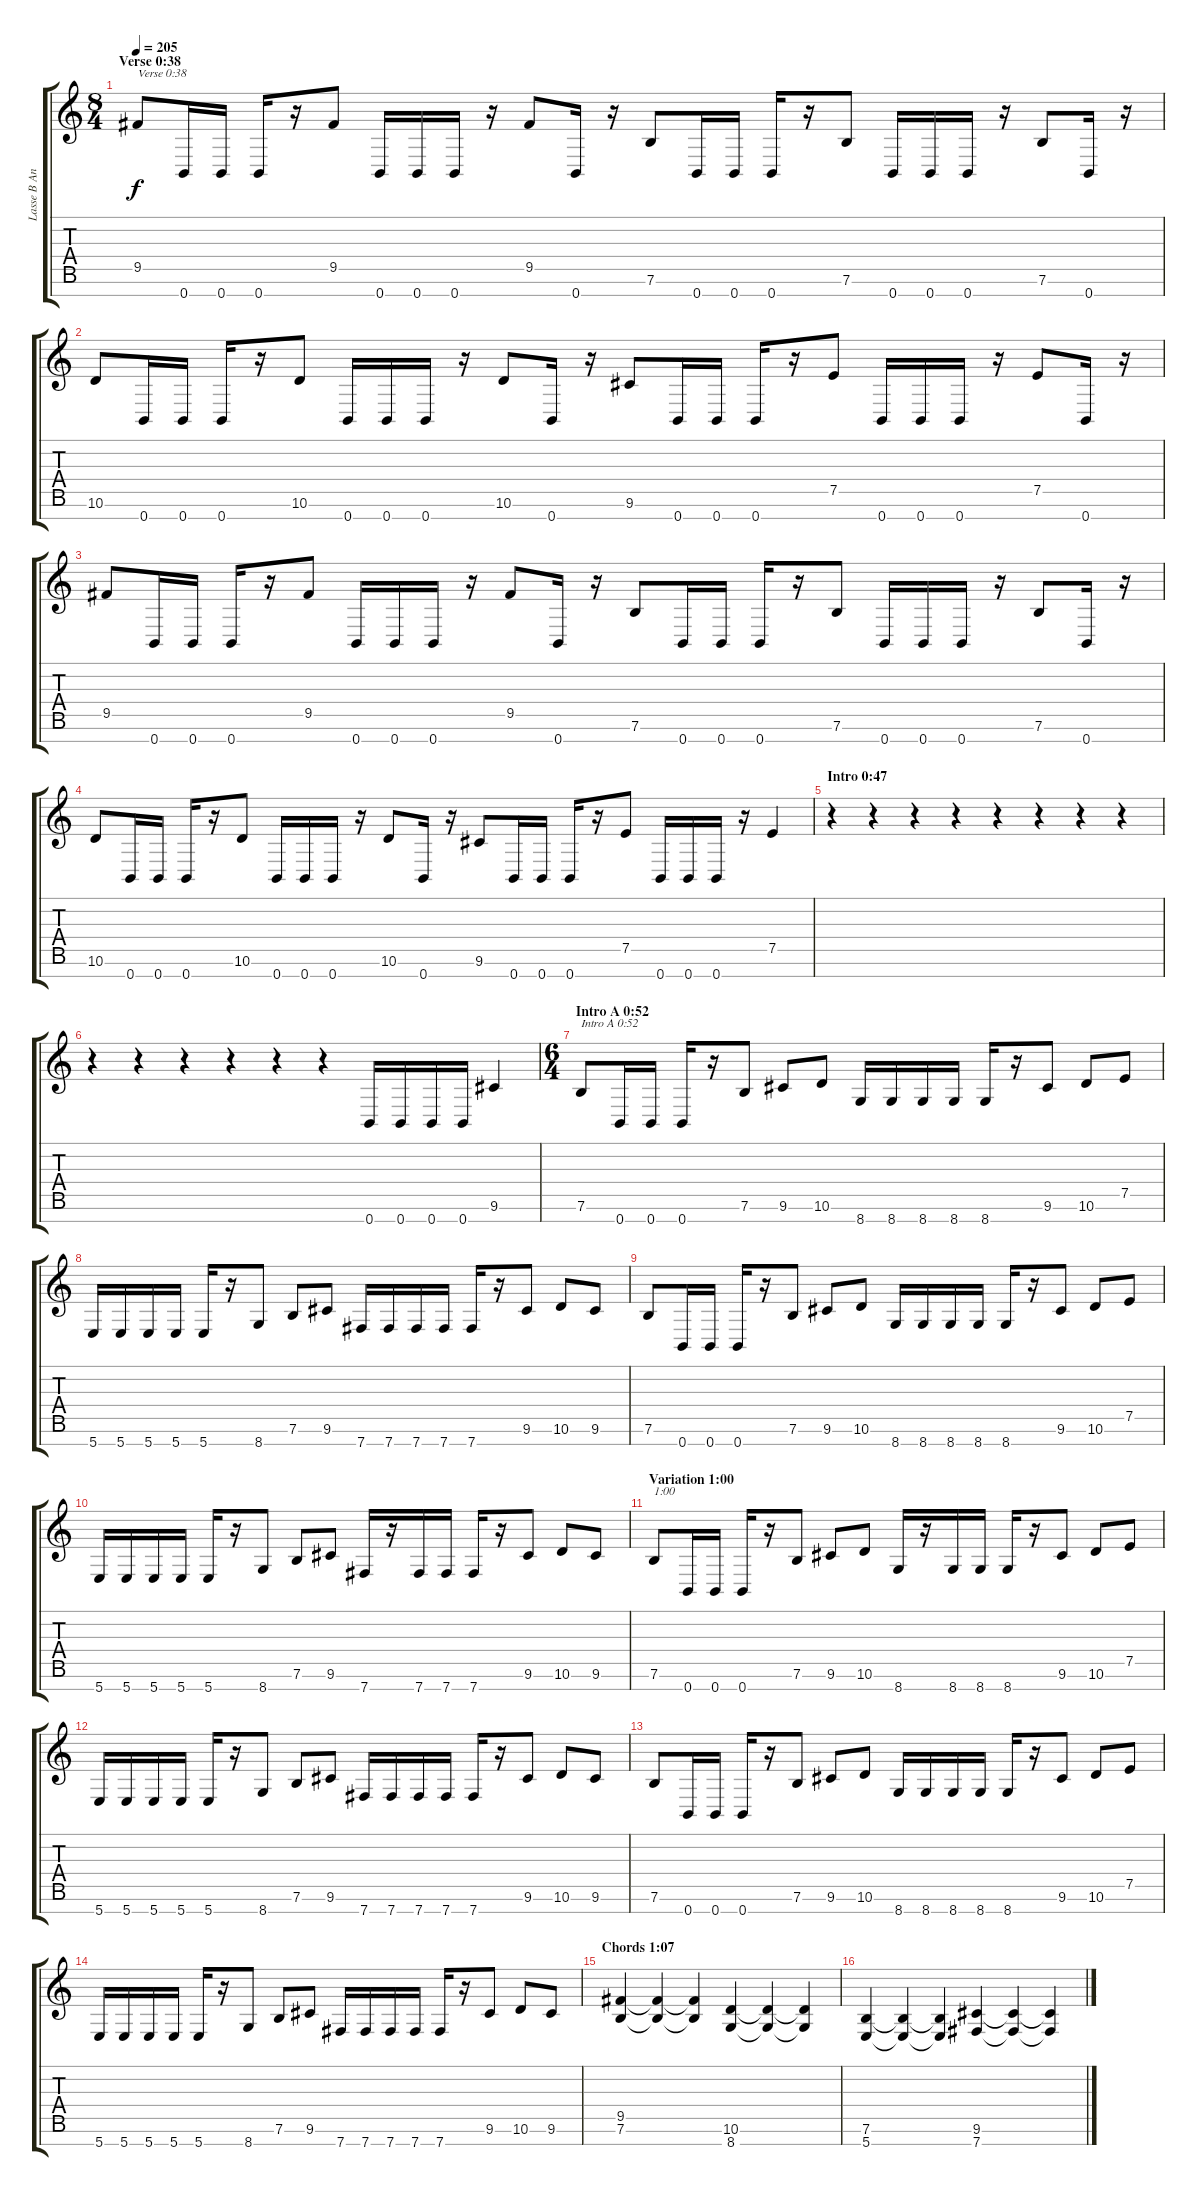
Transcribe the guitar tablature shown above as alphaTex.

\track ("Lasse B Ange" "Lasse B An") {instrument distortionguitar}
\staff {score tabs}
\tuning (E4 B3 G3 D3 A2 E2 B1) {hide}
\ts (8 4)
\section ("" "Verse 0:38")
\tempo 205
\clef g2
\ks c
9.5.8{txt "Verse 0:38" dy f} 0.7.16 0.7.16 0.7.16 r.16 9.5.8 0.7.16 0.7.16 0.7.16 r.16 9.5.8 0.7.16 r.16 7.6.8 0.7.16 0.7.16 0.7.16 r.16 7.6.8 0.7.16 0.7.16 0.7.16 r.16 7.6.8 0.7.16 r.16 |
10.6.8 0.7.16 0.7.16 0.7.16 r.16 10.6.8 0.7.16 0.7.16 0.7.16 r.16 10.6.8 0.7.16 r.16 9.6.8 0.7.16 0.7.16 0.7.16 r.16 7.5.8 0.7.16 0.7.16 0.7.16 r.16 7.5.8 0.7.16 r.16 |
9.5.8 0.7.16 0.7.16 0.7.16 r.16 9.5.8 0.7.16 0.7.16 0.7.16 r.16 9.5.8 0.7.16 r.16 7.6.8 0.7.16 0.7.16 0.7.16 r.16 7.6.8 0.7.16 0.7.16 0.7.16 r.16 7.6.8 0.7.16 r.16 |
10.6.8 0.7.16 0.7.16 0.7.16 r.16 10.6.8 0.7.16 0.7.16 0.7.16 r.16 10.6.8 0.7.16 r.16 9.6.8 0.7.16 0.7.16 0.7.16 r.16 7.5.8 0.7.16 0.7.16 0.7.16 r.16 7.5.4 |
\section ("" "Intro 0:47")
r.4 r.4 r.4 r.4 r.4 r.4 r.4 r.4 |
r.4 r.4 r.4 r.4 r.4 r.4 0.7.16 0.7.16 0.7.16 0.7.16 9.6.4 |
\ts (6 4)
\section ("" "Intro A 0:52")
7.6.8{txt "Intro A 0:52"} 0.7.16 0.7.16 0.7.16 r.16 7.6.8 9.6.8 10.6.8 8.7.16 8.7.16 8.7.16 8.7.16 8.7.16 r.16 9.6.8 10.6.8 7.5.8 |
5.7.16 5.7.16 5.7.16 5.7.16 5.7.16 r.16 8.7.8 7.6.8 9.6.8 7.7.16 7.7.16 7.7.16 7.7.16 7.7.16 r.16 9.6.8 10.6.8 9.6.8 |
7.6.8 0.7.16 0.7.16 0.7.16 r.16 7.6.8 9.6.8 10.6.8 8.7.16 8.7.16 8.7.16 8.7.16 8.7.16 r.16 9.6.8 10.6.8 7.5.8 |
5.7.16 5.7.16 5.7.16 5.7.16 5.7.16 r.16 8.7.8 7.6.8 9.6.8 7.7.16 r.16 7.7.16 7.7.16 7.7.16 r.16 9.6.8 10.6.8 9.6.8 |
\section ("" "Variation 1:00")
7.6.8{txt "1:00"} 0.7.16 0.7.16 0.7.16 r.16 7.6.8 9.6.8 10.6.8 8.7.16 r.16 8.7.16 8.7.16 8.7.16 r.16 9.6.8 10.6.8 7.5.8 |
5.7.16 5.7.16 5.7.16 5.7.16 5.7.16 r.16 8.7.8 7.6.8 9.6.8 7.7.16 7.7.16 7.7.16 7.7.16 7.7.16 r.16 9.6.8 10.6.8 9.6.8 |
7.6.8 0.7.16 0.7.16 0.7.16 r.16 7.6.8 9.6.8 10.6.8 8.7.16 8.7.16 8.7.16 8.7.16 8.7.16 r.16 9.6.8 10.6.8 7.5.8 |
5.7.16 5.7.16 5.7.16 5.7.16 5.7.16 r.16 8.7.8 7.6.8 9.6.8 7.7.16 7.7.16 7.7.16 7.7.16 7.7.16 r.16 9.6.8 10.6.8 9.6.8 |
\section ("" "Chords 1:07")
(9.5 7.6).4 (9.5{t} 7.6{t}).4 (9.5{t} 7.6{t}).4 (10.6 8.7).4 (10.6{t} 8.7{t}).4 (10.6{t} 8.7{t}).4 |
(7.6 5.7).4 (7.6{t} 5.7{t}).4 (7.6{t} 5.7{t}).4 (9.6 7.7).4 (9.6{t} 7.7{t}).4 (9.6{t} 7.7{t}).4
